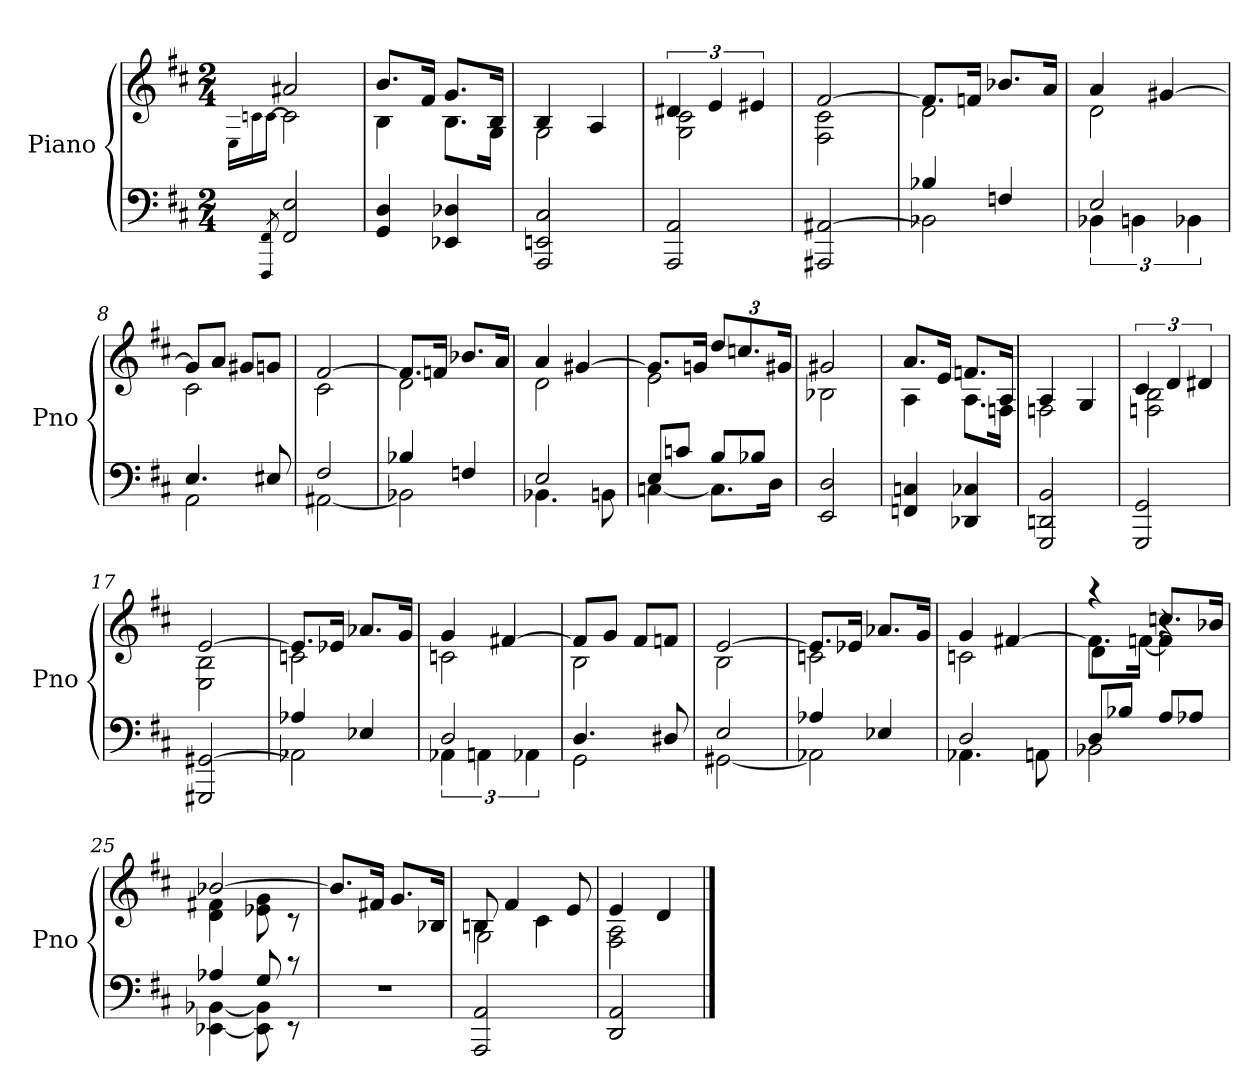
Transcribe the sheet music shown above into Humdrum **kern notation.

**kern	**kern
*part1	*part1
*staff2	*staff1
*I"Piano	*
*I'Pno	*
*clefF4	*clefG2
*k[f#c#]	*k[f#c#]
*D:	*D:
*M2/4	*M2/4
=1	=1
*	*^
.	.	16qqE\LL
.	.	16qqcn\
8qFFF#/ 8qFF#/	.	[16qqc\JJ
2FF# 2E	2a#X	2c]
=2	=2	=2
4GG 4D	8.bL	4B
.	16f#Jk	.
4EE-X 4D-X	8.gL	8.BL
.	16BJk	16GJk
=3	=3	=3
2AAA 2EEn 2C#	4B	2G
.	4A	.
=4	=4	=4
2AAA 2AA	6d#X	2G 2c#
.	6e	.
.	6e#X	.
=5	=5	=5
2AAA#X [2AA#X	[2f#	2F# 2c#
=6	=6	=6
*^	*	*
4B-X	2BB-X]	8.f#L]	2d
.	.	16fnJk	.
4Fn	.	8.b-XL	.
.	.	16aJk	.
=7	=7	=7	=7
2E	6BB-X	4a	2d
.	6BBn	.	.
.	.	[4g#X	.
.	6BB-X	.	.
=8	=8	=8	=8
4.E	2AA	8g#L]	2c#
.	.	8aJ	.
.	.	8g#XL	.
8E#X	.	8gnJ	.
=9	=9	=9	=9
2F#	[2AA#X	[2f#	2c#
=10	=10	=10	=10
4B-X	2BB-X]	8.f#L]	2d
.	.	16fnJk	.
4Fn	.	8.b-XL	.
.	.	16aJk	.
=11	=11	=11	=11
2E	4.BB-X	4a	2d
.	.	[4g#X	.
.	8BBn	.	.
=12	=12	=12	=12
8EL	[4Cn	8.g#L]	2e
8cnJ	.	.	.
.	.	16gnJk	.
8BL	8.CL]	12ddL	.
.	.	12.ccn	.
8B-XJ	.	.	.
.	16DJk	.	.
.	.	24g#XJk	.
*v	*v	*	*
=13	=13	=13
2EE 2D	2g#X	2B-X
=14	=14	=14
4FFn 4Cn	8.aL	4A
.	16eJk	.
4DD-X 4C-X	8.fnL	8.AL
.	16AJk	16FnJk
=15	=15	=15
2GGG 2DDn 2BB	4A	2Fn
.	4G	.
=16	=16	=16
2GGG 2GG	6c#	2Fn 2B
.	6d	.
.	6d#X	.
=17	=17	=17
2GGG#X [2GG#X	[2e	2E 2B
=18	=18	=18
*^	*	*
4A-X	2AA-X]	8.eL]	2cn
.	.	16e-XJk	.
4E-X	.	8.a-XL	.
.	.	16gJk	.
=19	=19	=19	=19
2D	6AA-X	4g	2cn
.	6AAn	.	.
.	.	[4f#X	.
.	6AA-X	.	.
=20	=20	=20	=20
4.D	2GG	8f#L]	2B
.	.	8gJ	.
.	.	8f#L	.
8D#X	.	8fnJ	.
=21	=21	=21	=21
2E	[2GG#X	[2e	2B
=22	=22	=22	=22
4A-X	2AA-X]	8.eL]	2cn
.	.	16e-XJk	.
4E-X	.	8.a-XL	.
.	.	16gJk	.
=23	=23	=23	=23
2D	4.AA-X	4g	2cn\
.	.	[4f#X	.
.	8AAn	.	.
=24	=24	=24	=24
*	*	*	*^
8DL	2BB-X	4raa	8.f#L]	4d\
8B-XJ	.	.	.	.
.	.	.	[16fnJk	.
8AL	.	8.ccnL	4f]	4r
8A-XJ	.	.	.	.
.	.	16b-XJk	.	.
*	*	*	*v	*v
=25	=25	=25	=25
4A-X	[4EE-X [4BB-X	[2b-X	4d 4f#X
8G	8EE-] 8BB-]	.	8e-X 8g
8rc	8rEE	.	8rc
*v	*v	*	*
*	*v	*v
=26	=26
2r	8.b-L]
.	16f#XJk
.	8.gL
.	16B-XJk
=27	=27
*	*^
*	*	*^
2AAA 2AA	8Bn	4B	2G\
.	4f#	.	.
.	.	4c#	.
.	8e	.	.
*	*	*v	*v
=28	=28	=28
2DD 2AA	4e	2F# 2A
.	4d	.
*	*v	*v
==	==
*-	*-
